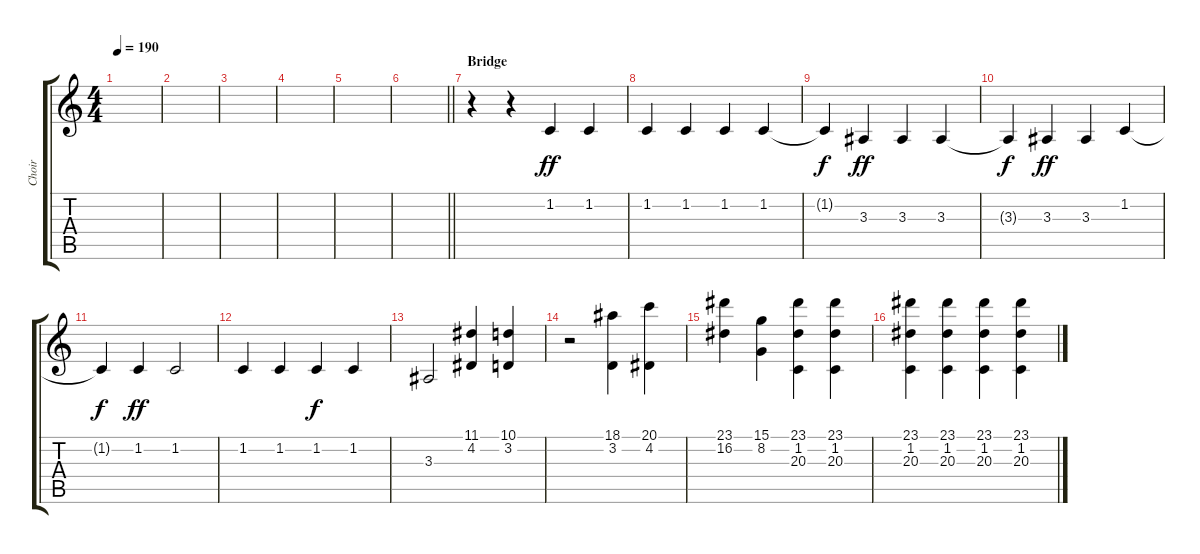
\track ("Choir" "Choir") {instrument pad4choir}
\staff {score tabs}
\tuning (E4 B3 G3 D3 A2 E2) {hide}
\ts (4 4)
\tempo 190
\clef g2
\ks c
|
|
|
|
|
\barLineRight lightlight
|
\section ("" "Bridge")
r.4 r.4 1.2.4{dy ff} 1.2.4 |
1.2.4 1.2.4 1.2.4 1.2.4 |
1.2{t}.4{dy f} 3.3.4{dy ff} 3.3.4 3.3.4 |
3.3{t}.4{dy f} 3.3.4{dy ff} 3.3.4 1.2.4 |
1.2{t}.4{dy f} 1.2.4{dy ff} 1.2.2 |
1.2.4 1.2.4 1.2.4{dy f} 1.2.4 |
3.3.2 (11.1 4.2).4 (10.1 3.2).4 |
r.2 (18.1 3.2).4 (20.1 4.2).4 |
(23.1 16.2).4 (15.1 8.2).4 (23.1 1.2 20.3).4 (23.1 1.2 20.3).4 |
(23.1 1.2 20.3).4 (23.1 1.2 20.3).4 (23.1 1.2 20.3).4 (23.1 1.2 20.3).4
